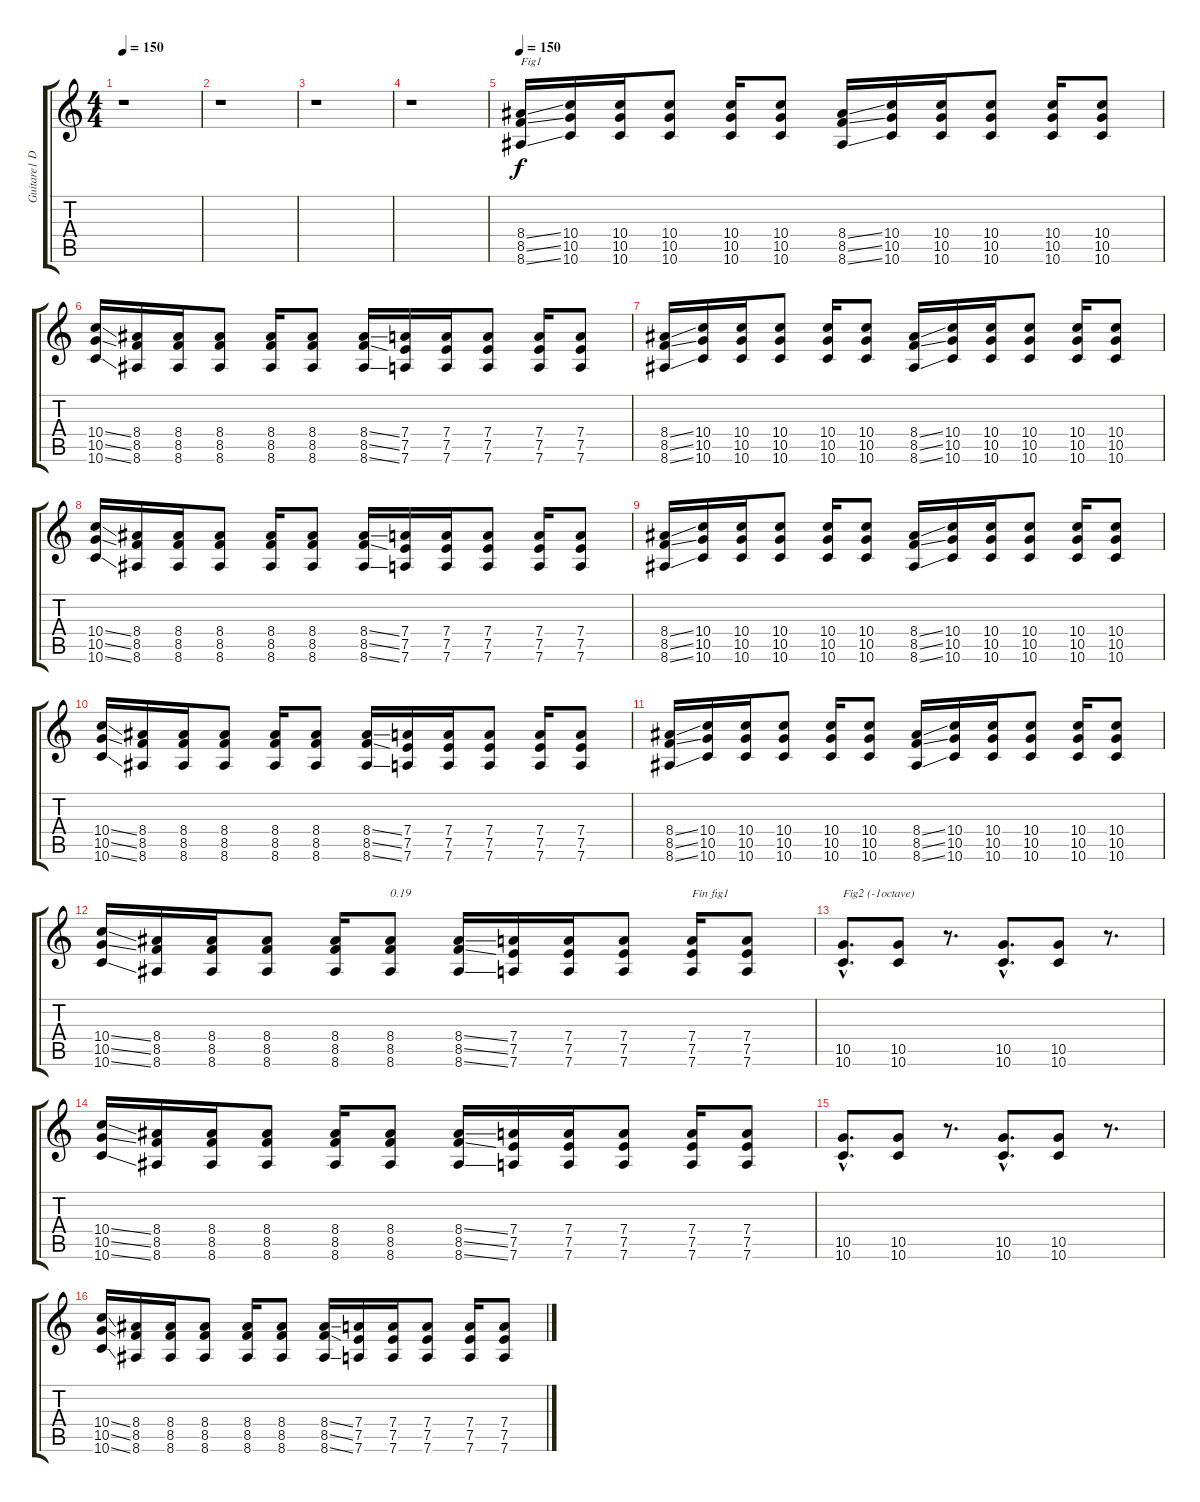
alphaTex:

\track ("Guitare1 Dr-D" "Guitare1 D") {instrument overdrivenguitar}
\staff {score tabs}
\tuning (E4 B3 G3 D3 A2 D2) {hide}
\ts (4 4)
\tempo 150
\tempo 140
\tempo 150
\clef g2
\ks c
r.1{dy f instrument overdrivenguitar} |
r.1 |
r.1 |
r.1 |
\tempo 150
(8.4{ss} 8.5{ss} 8.6{ss}).16{txt "Fig1"} (10.4 10.5 10.6).16 (10.4 10.5 10.6).16 (10.4 10.5 10.6).8 (10.4 10.5 10.6).16 (10.4 10.5 10.6).8 (8.4{ss} 8.5{ss} 8.6{ss}).16 (10.4 10.5 10.6).16 (10.4 10.5 10.6).16 (10.4 10.5 10.6).8 (10.4 10.5 10.6).16 (10.4 10.5 10.6).8 |
(10.4{ss} 10.5{ss} 10.6{ss}).16 (8.4 8.5 8.6).16 (8.4 8.5 8.6).16 (8.4 8.5 8.6).8 (8.4 8.5 8.6).16 (8.4 8.5 8.6).8 (8.4{ss} 8.5{ss} 8.6{ss}).16 (7.4 7.5 7.6).16 (7.4 7.5 7.6).16 (7.4 7.5 7.6).8 (7.4 7.5 7.6).16 (7.4 7.5 7.6).8 |
(8.4{ss} 8.5{ss} 8.6{ss}).16 (10.4 10.5 10.6).16 (10.4 10.5 10.6).16 (10.4 10.5 10.6).8 (10.4 10.5 10.6).16 (10.4 10.5 10.6).8 (8.4{ss} 8.5{ss} 8.6{ss}).16 (10.4 10.5 10.6).16 (10.4 10.5 10.6).16 (10.4 10.5 10.6).8 (10.4 10.5 10.6).16 (10.4 10.5 10.6).8 |
(10.4{ss} 10.5{ss} 10.6{ss}).16 (8.4 8.5 8.6).16 (8.4 8.5 8.6).16 (8.4 8.5 8.6).8 (8.4 8.5 8.6).16 (8.4 8.5 8.6).8 (8.4{ss} 8.5{ss} 8.6{ss}).16 (7.4 7.5 7.6).16 (7.4 7.5 7.6).16 (7.4 7.5 7.6).8 (7.4 7.5 7.6).16 (7.4 7.5 7.6).8 |
(8.4{ss} 8.5{ss} 8.6{ss}).16 (10.4 10.5 10.6).16 (10.4 10.5 10.6).16 (10.4 10.5 10.6).8 (10.4 10.5 10.6).16 (10.4 10.5 10.6).8 (8.4{ss} 8.5{ss} 8.6{ss}).16 (10.4 10.5 10.6).16 (10.4 10.5 10.6).16 (10.4 10.5 10.6).8 (10.4 10.5 10.6).16 (10.4 10.5 10.6).8 |
(10.4{ss} 10.5{ss} 10.6{ss}).16 (8.4 8.5 8.6).16 (8.4 8.5 8.6).16 (8.4 8.5 8.6).8 (8.4 8.5 8.6).16 (8.4 8.5 8.6).8 (8.4{ss} 8.5{ss} 8.6{ss}).16 (7.4 7.5 7.6).16 (7.4 7.5 7.6).16 (7.4 7.5 7.6).8 (7.4 7.5 7.6).16 (7.4 7.5 7.6).8 |
(8.4{ss} 8.5{ss} 8.6{ss}).16 (10.4 10.5 10.6).16 (10.4 10.5 10.6).16 (10.4 10.5 10.6).8 (10.4 10.5 10.6).16 (10.4 10.5 10.6).8 (8.4{ss} 8.5{ss} 8.6{ss}).16 (10.4 10.5 10.6).16 (10.4 10.5 10.6).16 (10.4 10.5 10.6).8 (10.4 10.5 10.6).16 (10.4 10.5 10.6).8 |
(10.4{ss} 10.5{ss} 10.6{ss}).16 (8.4 8.5 8.6).16 (8.4 8.5 8.6).16 (8.4 8.5 8.6).8 (8.4 8.5 8.6).16 (8.4 8.5 8.6).8{txt "0.19"} (8.4{ss} 8.5{ss} 8.6{ss}).16 (7.4 7.5 7.6).16 (7.4 7.5 7.6).16 (7.4 7.5 7.6).8 (7.4 7.5 7.6).16{txt "Fin fig1"} (7.4 7.5 7.6).8 |
(10.5{hac} 10.6{hac}).8{d txt "Fig2 (-1octave)"} (10.5 10.6).8 r.8{d} (10.5{hac} 10.6{hac}).8{d} (10.5 10.6).8 r.8{d} |
(10.4{ss} 10.5{ss} 10.6{ss}).16 (8.4 8.5 8.6).16 (8.4 8.5 8.6).16 (8.4 8.5 8.6).8 (8.4 8.5 8.6).16 (8.4 8.5 8.6).8 (8.4{ss} 8.5{ss} 8.6{ss}).16 (7.4 7.5 7.6).16 (7.4 7.5 7.6).16 (7.4 7.5 7.6).8 (7.4 7.5 7.6).16 (7.4 7.5 7.6).8 |
(10.5{hac} 10.6{hac}).8{d} (10.5 10.6).8 r.8{d} (10.5{hac} 10.6{hac}).8{d} (10.5 10.6).8 r.8{d} |
(10.4{ss} 10.5{ss} 10.6{ss}).16 (8.4 8.5 8.6).16 (8.4 8.5 8.6).16 (8.4 8.5 8.6).8 (8.4 8.5 8.6).16 (8.4 8.5 8.6).8 (8.4{ss} 8.5{ss} 8.6{ss}).16 (7.4 7.5 7.6).16 (7.4 7.5 7.6).16 (7.4 7.5 7.6).8 (7.4 7.5 7.6).16 (7.4 7.5 7.6).8
